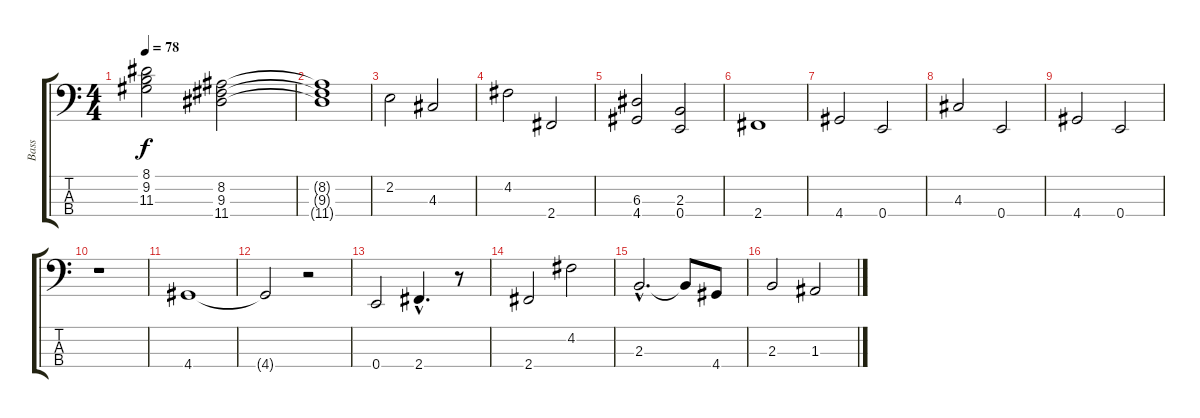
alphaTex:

\track ("Bass" "Bass") {instrument electricbassfinger}
\staff {score tabs}
\tuning (G2 D2 A1 E1) {hide}
\ts (4 4)
\tempo 78
\clef f4
\ks c
(8.1 9.2 11.3).2{dy f} (8.2 9.3 11.4).2 |
(8.2{t} 9.3{t} 11.4{t}).1 |
2.2.2{volume 13} 4.3.2 |
4.2.2 2.4.2 |
(6.3 4.4).2 (2.3 0.4).2 |
2.4.1 |
4.4.2 0.4.2 |
4.3.2 0.4.2 |
4.4.2 0.4.2 |
r.1 |
4.4.1 |
4.4{t}.2 r.2 |
0.4.2 2.4{hac}.4{d} r.8 |
2.4.2 4.2.2 |
2.3{hac}.2{d} 2.3{t}.8 4.4.8 |
2.3.2 1.3.2
